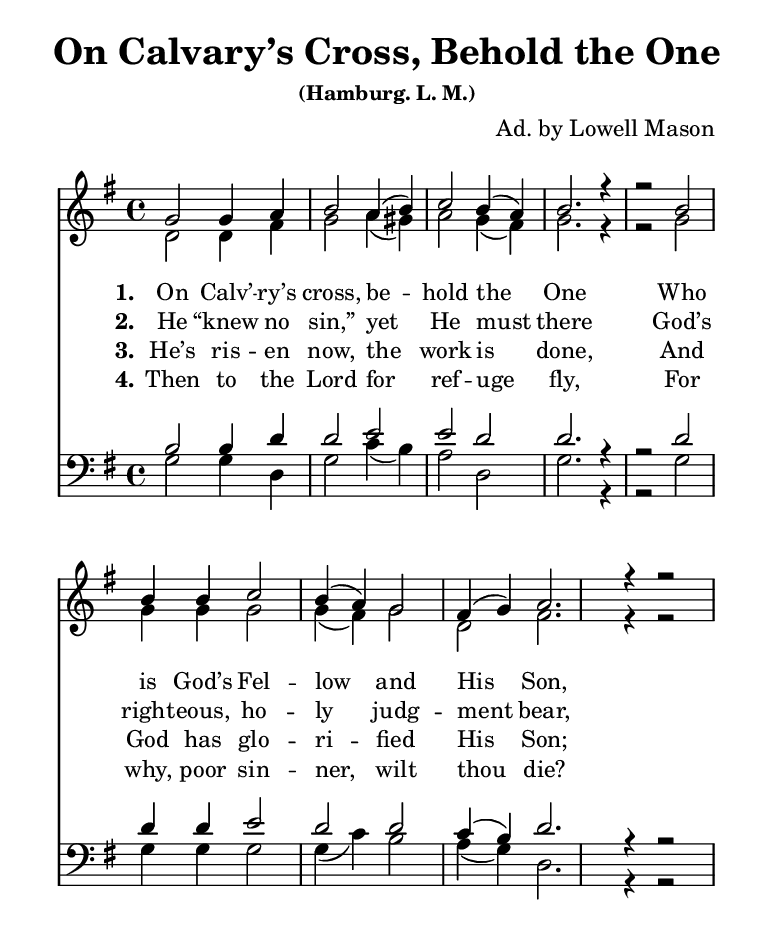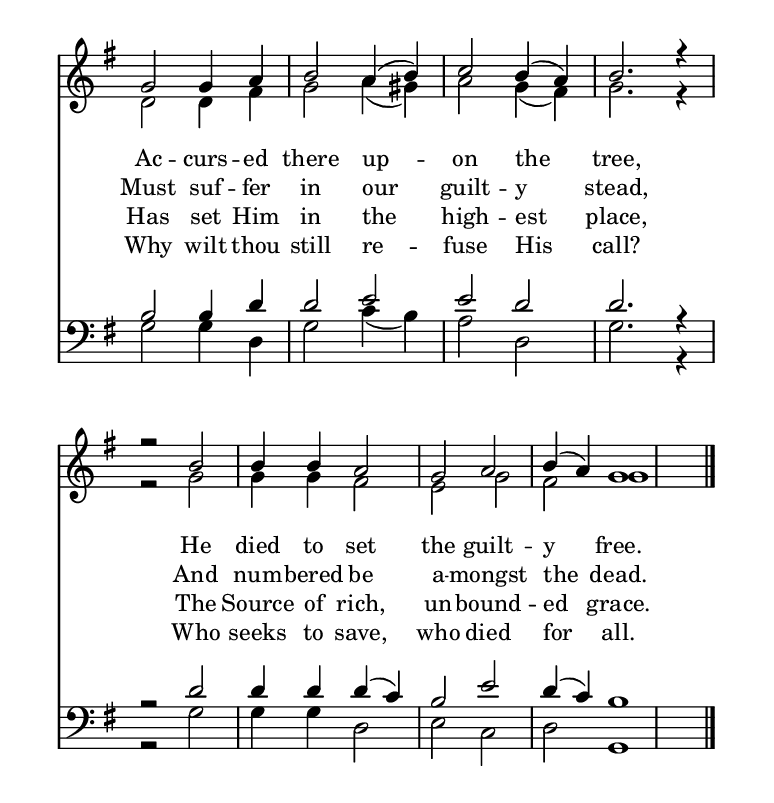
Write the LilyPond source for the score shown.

\include "common/global.ily"
\paper {
  \include "common/paper.ily"
  ragged-bottom = ##t
  ragged-last-bottom = ##t
  systems-per-page = ##f
  page-count = ##f
}

\header{
  title = "On Calvary’s Cross, Behold the One"
  subsubtitle = "(Hamburg. L. M.)"
  %meter = "L.M."
  %poet = ""
  composer = "Ad. by Lowell Mason"
  %copyright = ""
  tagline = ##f
}

patternA = { c2 c4 c4 | c2 c4( c4) | c2 c4( c4) | c2. r4 } % Line 1, 3 soprano / alto / bass, Line 2 soprano / bass
patternB = { c2 c4 c4 | c2 c4( c4) | c2 c2      | c2. r4 } % Line 2 alto, Line 1, 3 bass
patternC = { c2 c4 c4 | c2 c2      | c2 c2      | c1     } % Line 4 alto and bass
patternD = { c2 c4 c4 | c4( c4) c2 | c2 c4( c4) | c1     } % Line 4 tenor
patternE = { c2 c4 c4 | c2 c2      | c2 c4( c4) | c1     } % Line 4 soprano
patternF = { c2 c4 c4 | c2 c2      | c2 c2      | c2. r4 } % Line 1, 3 tenor
patternH = { c2 c4 c4 | c2 c2      | c2 c4( c4) | c2. r4 } % Line 2 tenor

global = {
  \include "common/overrides.ily"
  %\autoBeamOff
  \override Staff.TimeSignature.style = #'()
  \time 4/4
  \once \override Score.MetronomeMark.transparent = ##t
  \tempo 4 = 120
  \key g \major
  %\partial 4
  \autoBeamOff
}

notesSoprano = {
\global
\relative c'' {

  \changePitch \patternA { g g a | b a b | c b a   | b r }
  \changePitch \patternA { b b b | c b a | g fis g | a r }
  \changePitch \patternA { g g a | b a b | c b a   | b r }
  \changePitch \patternE { b b b | a g   | a b a   | g   }

  \bar "|."

}
}

notesAlto = {
\global
\relative e' {

  \changePitch \patternA { d d fis | g a gis | a g fis | g r   }
  \changePitch \patternB { g g g   | g g fis | g d     | fis r }
  \changePitch \patternA { d d fis | g a gis | a g fis | g r   }
  \changePitch \patternC { g g g   | fis e   | g fis   | g     }

}
}

notesTenor = {
\global
\relative a {

  \changePitch \patternF { b b d | d e   | e d   | d r }
  \changePitch \patternH { d d d | e d   | d c b | d r }
  \changePitch \patternF { b b d | d e   | e d   | d r }
  \changePitch \patternD { d d d | d c b | e d c | b   }

}
}

notesBass = {
\global
\relative f {

  \changePitch \patternB { g g d | g c b | a d,  | g r }
  \changePitch \patternA { g g g | g g c | b a g | d r }
  \changePitch \patternB { g g d | g c b | a d,  | g r }
  \changePitch \patternC { g g g | d e   | c d   | g,  }

}
}

wordsA = \lyricmode {
\set stanza = "1."

On Calv’ -- ry’s cross, be -- hold the One
Who is God’s Fel -- low and His Son,
Ac -- curs -- ed there up  -- on the tree,
He died to set the guilt -- y free.

}

wordsB = \lyricmode {
\set stanza = "2."

He “knew no sin,” yet He must there
God’s right -- eous, ho -- ly judg -- ment bear,
Must suf -- fer in our guilt -- y stead,
And num -- bered be a -- mongst the dead.

}

wordsC = \lyricmode {
\set stanza = "3."

He’s ris -- en now, the work is done,
And God has glo -- ri -- fied His Son;
Has set Him in the high -- est place,
The Source of rich, un -- bound -- ed grace.

}

wordsD = \lyricmode {
\set stanza = "4."

Then to the Lord for ref -- uge fly,
For why, poor sin -- ner, wilt thou die?
Why wilt thou still re -- fuse His call?
Who seeks to save, who died for all.

}


\score {
  \context ChoirStaff <<
    \context Staff = upper <<
      \set ChoirStaff.systemStartDelimiter = #'SystemStartBar
      \context Voice  = sopranos { \voiceOne << \notesSoprano >> }
      \context Voice  = altos { \voiceTwo << \notesAlto >> }
      \context Lyrics = one   \lyricsto sopranos \wordsA
      \context Lyrics = two   \lyricsto sopranos \wordsB
      \context Lyrics = three \lyricsto sopranos \wordsC
      \context Lyrics = four  \lyricsto sopranos \wordsD
      %\context Lyrics = five  \lyricsto sopranos \wordsE
    >>
    \context Staff = men <<
      \clef bass
      \context Voice  = tenors { \voiceOne << \notesTenor >> }
      \context Voice  = basses { \voiceTwo << \notesBass >> }
    >>
  >>
  \layout {
    \include "common/layout.ily"
  }
  \midi{
    \include "common/midi.ily"
  }
}

\version "2.18.0"  % necessary for upgrading to future LilyPond versions.

% vi:set et ts=2 sw=2 ai nocindent syntax=lilypond
